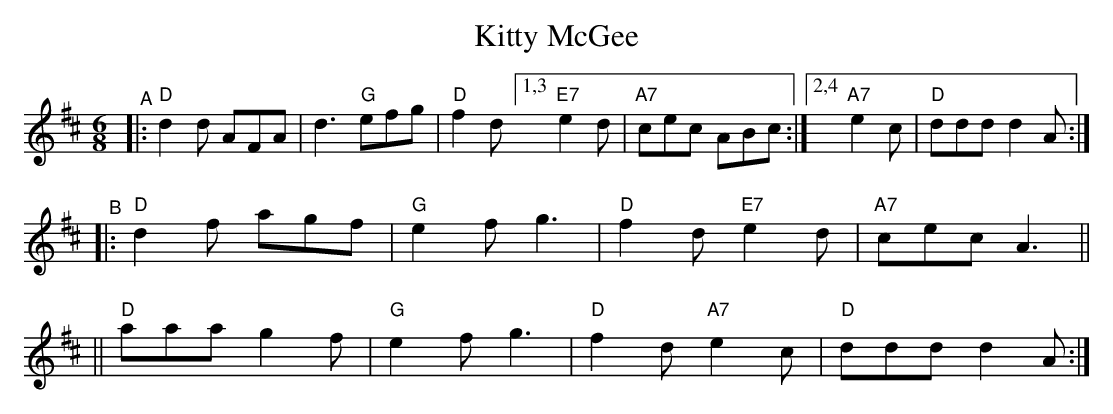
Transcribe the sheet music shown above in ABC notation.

X:1
T: Kitty McGee
M: 6/8
L: 1/8
K: D
"^A"\
|: "D"d2d AFA | d3 "G"efg | "D"f2d [1,3 "E7"e2d | "A7"cec ABc \
                                 :|[2,4 "A7"e2c | "D"ddd d2A :|
"^B"\
|: "D"d2f agf | "G"e2f g3 | "D"f2d "E7"e2d | "A7"cec A3 ||
|| "D"aaa g2f | "G"e2f g3 | "D"f2d "A7"e2c | "D"ddd d2A :|
